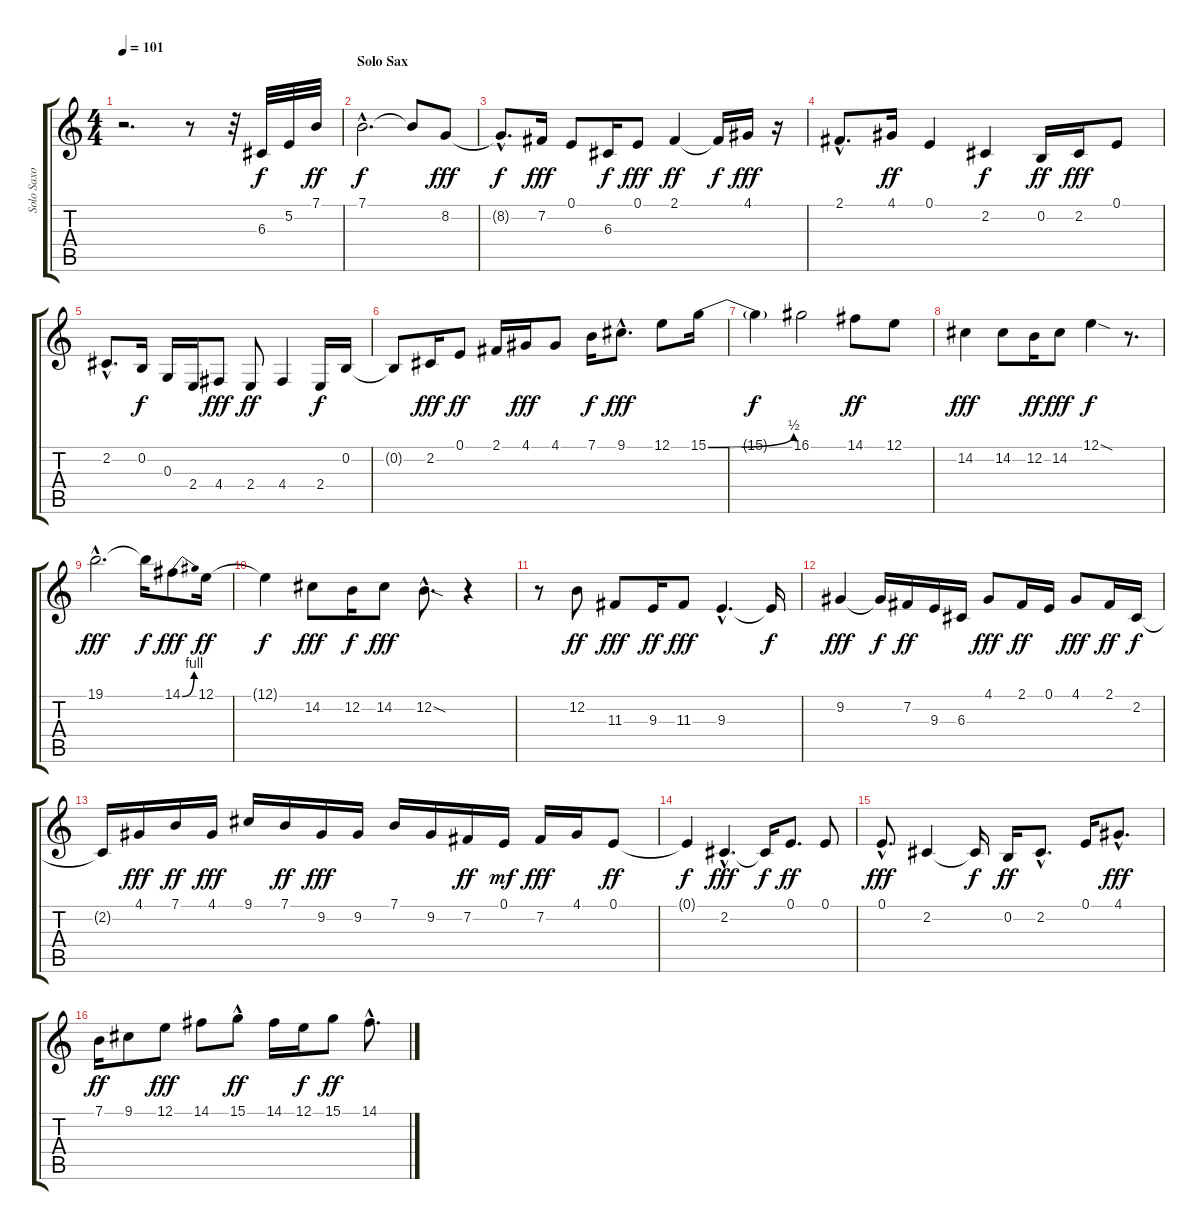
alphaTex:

\track ("Solo Saxo" "Solo Saxo") {instrument tenorsax}
\staff {score tabs}
\tuning (E4 B3 G3 D3 A2 E2) {hide}
\ts (4 4)
\tempo 101
\clef g2
\ks c
r.2{d dy f} r.8 r.32 6.3.32 5.2.32 7.1.32{dy ff} |
\section ("" "Solo Sax")
7.1{hac}.2{d dy f} 7.1{t}.8 8.2.8{dy fff} |
8.2{hac t}.8{d dy f} 7.2.16{dy fff} 0.1.8 6.3.16{dy f} 0.1.8{dy fff} 2.1.4{dy ff} 2.1{t}.16{dy f} 4.1.16{dy fff} r.16 |
2.1{hac}.8{d} 4.1.16{dy ff} 0.1.4 2.2.4{dy f} 0.2.16{dy ff} 2.2.16{dy fff} 0.1.8 |
2.2{hac}.8{d} 0.2.16{dy f} 0.3.16 2.4.16 4.4.8{dy fff} 2.4.8{dy ff} 4.4.4 2.4.16{dy f} 0.2.16 |
0.2{t}.8 2.2.16{dy fff} 0.1.8{dy ff} 2.1.16 4.1.16{dy fff} 4.1.8 7.1.16{dy f} 9.1{hac}.8{d dy fff} 12.1.8 15.1{be (bend 0 0 60 2)}.16 |
15.1{t}.4{dy f} 16.1.2 14.1.8{dy ff} 12.1.8 |
14.2.4{dy fff} 14.2.8 12.2.16{dy ff} 14.2.8{dy fff} 12.1{sod}.4{dy f} r.8{d} |
19.1{hac}.2{d dy fff} 19.1{t}.16{dy f} 14.1{be (bend 0 0 60 4)}.8{dy fff} 12.1.16{dy ff} |
12.1{t}.4{dy f} 14.2.8{dy fff} 12.2.16{dy f} 14.2.8{dy fff} 12.2{sod hac}.8{d} r.4 |
r.8 12.2.8{dy ff} 11.3.8{dy fff} 9.3.16{dy ff} 11.3.8{dy fff} 9.3{hac}.4{d} 9.3{t}.16{dy f} |
9.2.4{dy fff} 9.2{t}.16{dy f} 7.2.16{dy ff} 9.3.16 6.3.16 4.1.8{dy fff} 2.1.16{dy ff} 0.1.16 4.1.8{dy fff} 2.1.16{dy ff} 2.2.16{dy f} |
2.2{t}.16 4.1.16{dy fff} 7.1.16{dy ff} 4.1.16{dy fff} 9.1.16 7.1.16{dy ff} 9.2.16{dy fff} 9.2.16 7.1.16 9.2.16 7.2.16{dy ff} 0.1.16{dy mf} 7.2.16{dy fff} 4.1.16 0.1.8{dy ff} |
0.1{t}.4{dy f} 2.2{hac}.4{d dy fff} 2.2{t}.16{dy f} 0.1.8{d dy ff} 0.1.8 |
0.1{hac}.8{d dy fff} 2.2.4 2.2{t}.16{dy f} 0.2.16{dy ff} 2.2{hac}.8{d} 0.1.16 4.1{hac}.8{d dy fff} |
7.1.16{dy ff} 9.1.8 12.1.8{dy fff} 14.1.8 15.1{hac}.8{dy ff} 14.1.16 12.1.16{dy f} 15.1.8{dy ff} 14.1{hac}.8{d}
